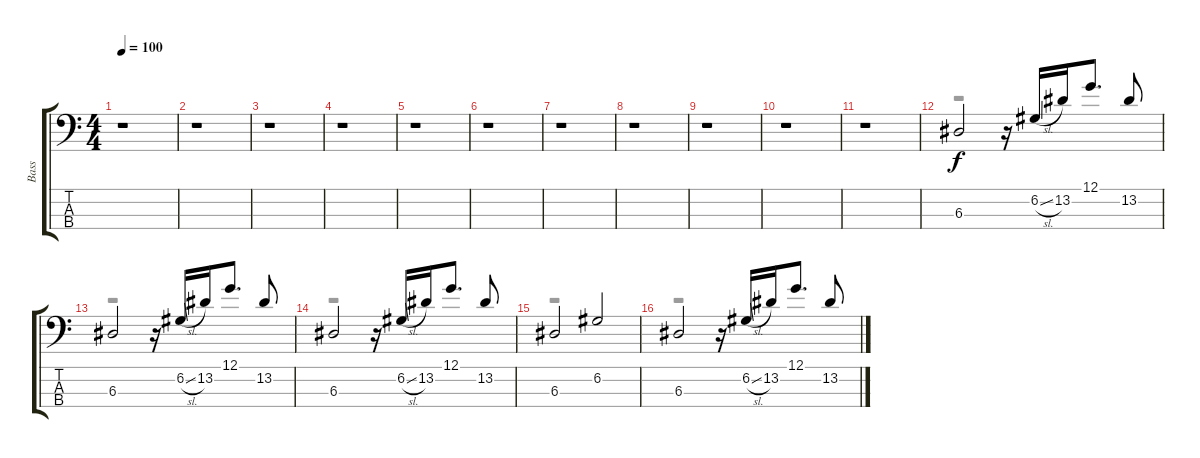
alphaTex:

\track ("Bass" "Bass") {instrument electricbassfinger}
\staff {score tabs}
\tuning (G2 D2 A1 E1) {hide}
\voice
\ts (4 4)
\tempo 100
\clef f4
\ks c
r.1{dy f instrument electricbassfinger} |
r.1 |
r.1 |
r.1 |
r.1 |
r.1 |
r.1 |
r.1 |
r.1 |
r.1 |
r.1 |
6.3.2 r.16 6.2{sl}.16 13.2.16 12.1.8{d} 13.2.8 |
6.3.2 r.16 6.2{sl}.16 13.2.16 12.1.8{d} 13.2.8 |
6.3.2 r.16 6.2{sl}.16 13.2.16 12.1.8{d} 13.2.8 |
6.3.2 6.2.2 |
6.3.2 r.16 6.2{sl}.16 13.2.16 12.1.8{d} 13.2.8
\voice
\clef f4
\ottava regular
\simile none
\ks c
r.1{dy f} |
r.1 |
r.1 |
r.1 |
r.1 |
r.1 |
r.1 |
r.1 |
r.1 |
r.1 |
r.1 |
r.1 |
r.1 |
r.1 |
r.1 |
r.1
